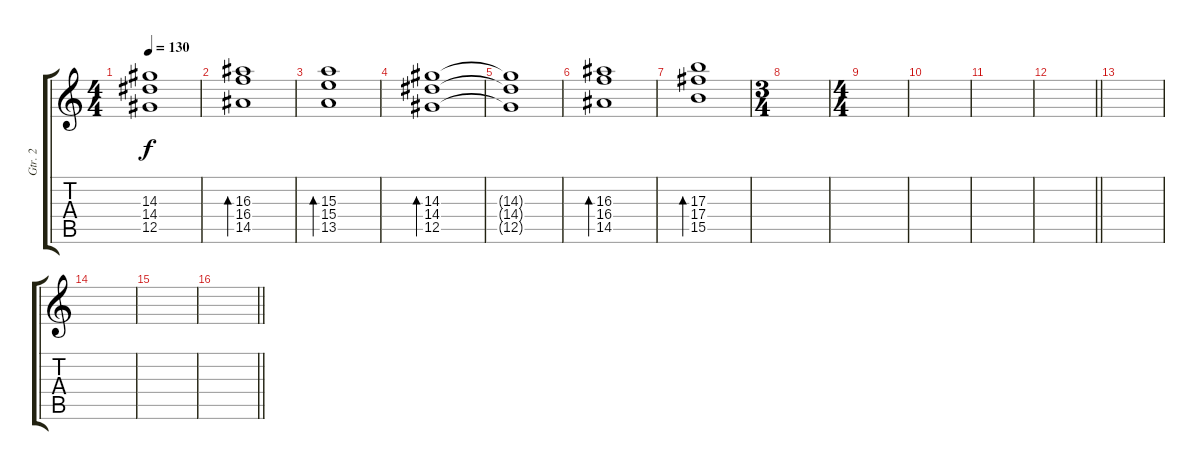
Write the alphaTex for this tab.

\track ("Gtr. 2" "Gtr. 2") {instrument distortionguitar}
\staff {score tabs}
\tuning (Eb4 Bb3 Gb3 Db3 Ab2 Eb2) {hide}
\ts (4 4)
\tempo 130
\clef g2
\ks c
(14.3{t} 14.4{t} 12.5{t}).1{dy f} |
(16.3 16.4 14.5).1{bd 240} |
(15.3 15.4 13.5).1{bd 240} |
(14.3 14.4 12.5).1{bd 240} |
(14.3{t} 14.4{t} 12.5{t}).1 |
(16.3 16.4 14.5).1{bd 240} |
(17.3 17.4 15.5).1{bd 240} |
\ts (3 4)
|
\ts (4 4)
|
|
|
\barLineRight lightlight
|
|
|
|
\barLineRight lightlight
